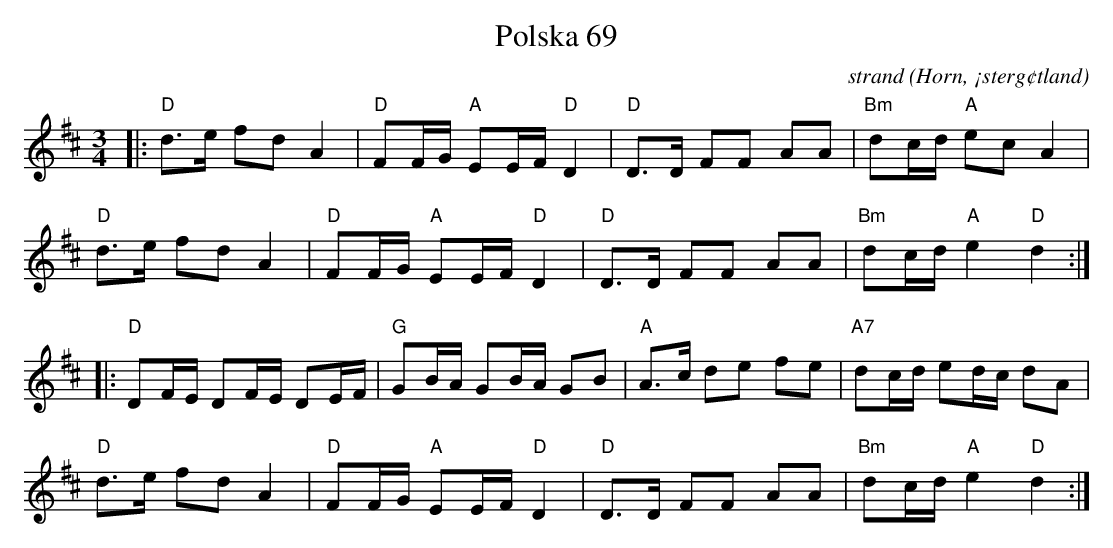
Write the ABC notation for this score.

X:1
T:Polska 69
C: strand
O:Horn, ¡sterg¢tland
M:3/4
L:1/8
K:D
V:1
|:"D"d>e fd A2|"D"FF/G/"A" EE/F/ "D"D2|"D"D>D FF AA|"Bm"dc/d/ "A"ec A2|
"D"d>e fd A2|"D"FF/G/"A" EE/F/ "D"D2|"D"D>D FF AA|"Bm"dc/d/ "A"e2 "D" d2:|
|:"D"DF/E/ DF/E/ DE/F/|"G"GB/A/ GB/A/ GB|"A"A>c de fe|"A7"dc/d/ ed/c/ dA|
"D"d>e fd A2|"D"FF/G/"A" EE/F/ "D"D2|"D"D>D FF AA|"Bm"dc/d/ "A"e2 "D" d2:|]
